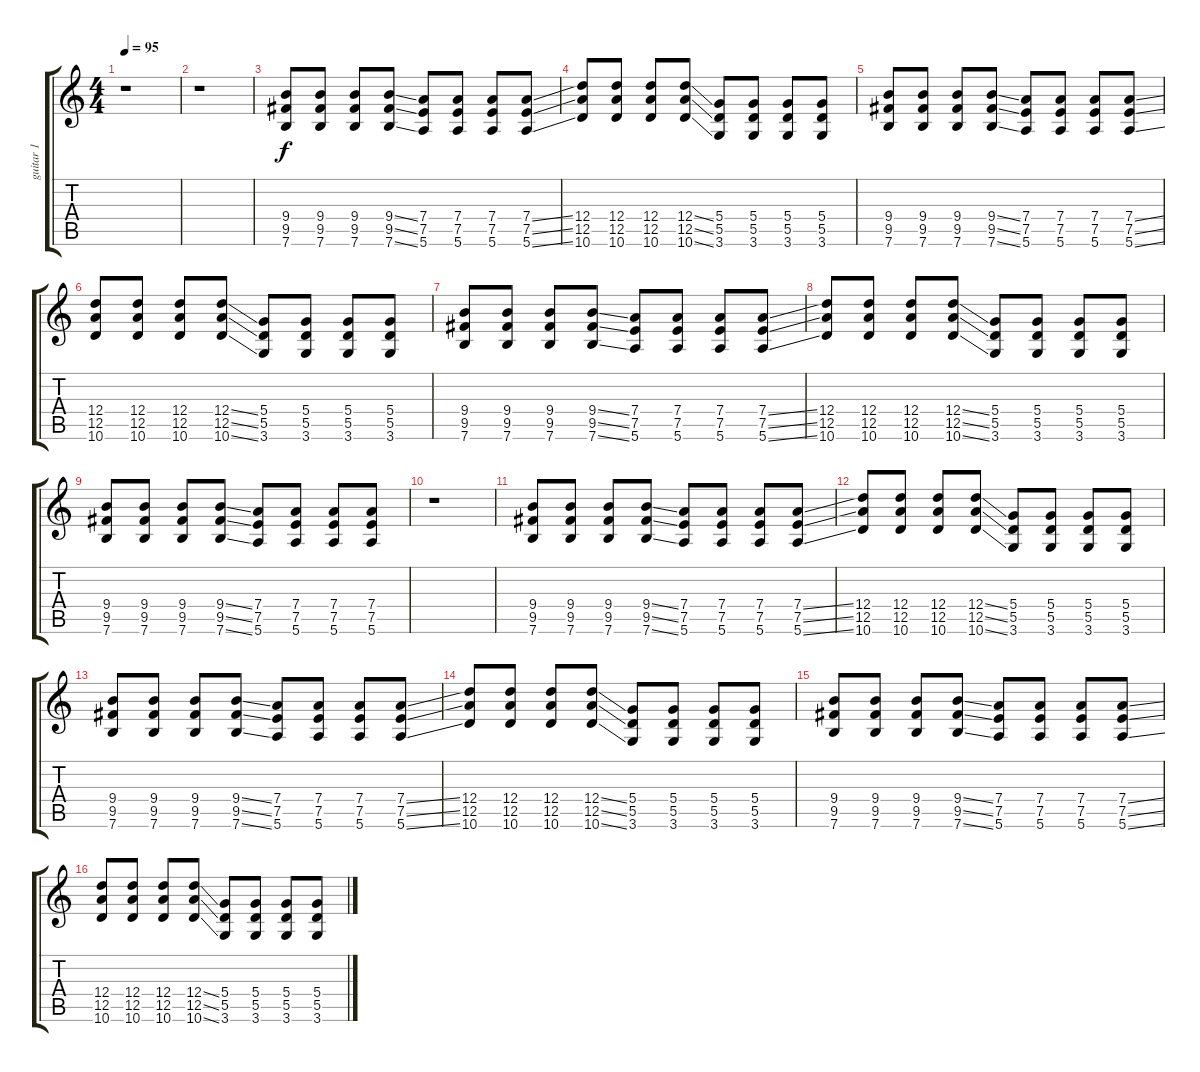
\track ("guitar 1" "guitar 1") {instrument overdrivenguitar}
\staff {score tabs}
\tuning (E4 B3 G3 D3 A2 E2) {hide}
\ts (4 4)
\tempo 95
\clef g2
\ks c
r.1{dy f} |
r.1 |
(9.4 9.5 7.6).8 (9.4 9.5 7.6).8 (9.4 9.5 7.6).8 (9.4{ss} 9.5{ss} 7.6{ss}).8 (7.4 7.5 5.6).8 (7.4 7.5 5.6).8 (7.4 7.5 5.6).8 (7.4{ss} 7.5{ss} 5.6{ss}).8 |
(12.4 12.5 10.6).8 (12.4 12.5 10.6).8 (12.4 12.5 10.6).8 (12.4{ss} 12.5{ss} 10.6{ss}).8 (5.4 5.5 3.6).8 (5.4 5.5 3.6).8 (5.4 5.5 3.6).8 (5.4 5.5 3.6).8 |
(9.4 9.5 7.6).8 (9.4 9.5 7.6).8 (9.4 9.5 7.6).8 (9.4{ss} 9.5{ss} 7.6{ss}).8 (7.4 7.5 5.6).8 (7.4 7.5 5.6).8 (7.4 7.5 5.6).8 (7.4{ss} 7.5{ss} 5.6{ss}).8 |
(12.4 12.5 10.6).8 (12.4 12.5 10.6).8 (12.4 12.5 10.6).8 (12.4{ss} 12.5{ss} 10.6{ss}).8 (5.4 5.5 3.6).8 (5.4 5.5 3.6).8 (5.4 5.5 3.6).8 (5.4 5.5 3.6).8 |
(9.4 9.5 7.6).8 (9.4 9.5 7.6).8 (9.4 9.5 7.6).8 (9.4{ss} 9.5{ss} 7.6{ss}).8 (7.4 7.5 5.6).8 (7.4 7.5 5.6).8 (7.4 7.5 5.6).8 (7.4{ss} 7.5{ss} 5.6{ss}).8 |
(12.4 12.5 10.6).8 (12.4 12.5 10.6).8 (12.4 12.5 10.6).8 (12.4{ss} 12.5{ss} 10.6{ss}).8 (5.4 5.5 3.6).8 (5.4 5.5 3.6).8 (5.4 5.5 3.6).8 (5.4 5.5 3.6).8 |
(9.4 9.5 7.6).8 (9.4 9.5 7.6).8 (9.4 9.5 7.6).8 (9.4{ss} 9.5{ss} 7.6{ss}).8 (7.4 7.5 5.6).8 (7.4 7.5 5.6).8 (7.4 7.5 5.6).8 (7.4 7.5 5.6).8 |
r.1 |
(9.4 9.5 7.6).8 (9.4 9.5 7.6).8 (9.4 9.5 7.6).8 (9.4{ss} 9.5{ss} 7.6{ss}).8 (7.4 7.5 5.6).8 (7.4 7.5 5.6).8 (7.4 7.5 5.6).8 (7.4{ss} 7.5{ss} 5.6{ss}).8 |
(12.4 12.5 10.6).8 (12.4 12.5 10.6).8 (12.4 12.5 10.6).8 (12.4{ss} 12.5{ss} 10.6{ss}).8 (5.4 5.5 3.6).8 (5.4 5.5 3.6).8 (5.4 5.5 3.6).8 (5.4 5.5 3.6).8 |
(9.4 9.5 7.6).8 (9.4 9.5 7.6).8 (9.4 9.5 7.6).8 (9.4{ss} 9.5{ss} 7.6{ss}).8 (7.4 7.5 5.6).8 (7.4 7.5 5.6).8 (7.4 7.5 5.6).8 (7.4{ss} 7.5{ss} 5.6{ss}).8 |
(12.4 12.5 10.6).8 (12.4 12.5 10.6).8 (12.4 12.5 10.6).8 (12.4{ss} 12.5{ss} 10.6{ss}).8 (5.4 5.5 3.6).8 (5.4 5.5 3.6).8 (5.4 5.5 3.6).8 (5.4 5.5 3.6).8 |
(9.4 9.5 7.6).8 (9.4 9.5 7.6).8 (9.4 9.5 7.6).8 (9.4{ss} 9.5{ss} 7.6{ss}).8 (7.4 7.5 5.6).8 (7.4 7.5 5.6).8 (7.4 7.5 5.6).8 (7.4{ss} 7.5{ss} 5.6{ss}).8 |
(12.4 12.5 10.6).8 (12.4 12.5 10.6).8 (12.4 12.5 10.6).8 (12.4{ss} 12.5{ss} 10.6{ss}).8 (5.4 5.5 3.6).8 (5.4 5.5 3.6).8 (5.4 5.5 3.6).8 (5.4 5.5 3.6).8
